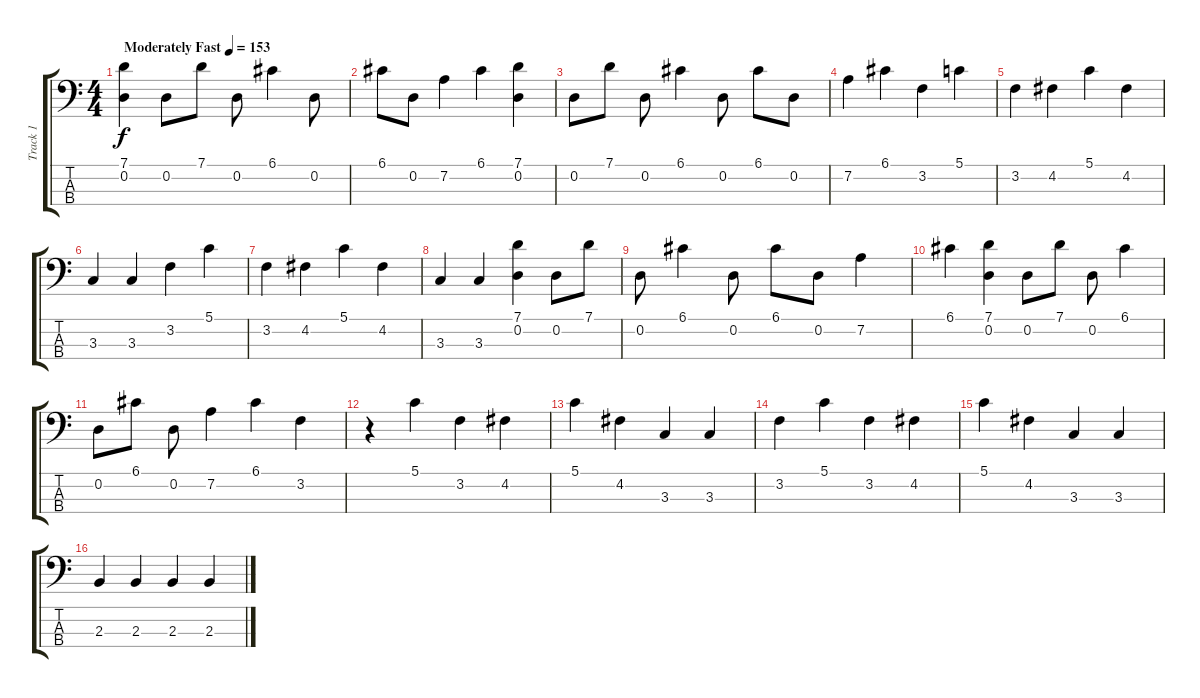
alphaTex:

\track ("Track 1" "Track 1") {instrument electricbassfinger}
\staff {score tabs}
\tuning (G2 D2 A1 E1) {hide}
\ts (4 4)
\tempo (153 "Moderately Fast")
\clef f4
\ks c
(7.1 0.2).4{dy f instrument electricbassfinger} 0.2.8 7.1.8 0.2.8 6.1.4 0.2.8 |
6.1.8 0.2.8 7.2.4 6.1.4 (7.1 0.2).4 |
0.2.8 7.1.8 0.2.8 6.1.4 0.2.8 6.1.8 0.2.8 |
7.2.4 6.1.4 3.2.4 5.1.4 |
3.2.4 4.2.4 5.1.4 4.2.4 |
3.3.4 3.3.4 3.2.4 5.1.4 |
3.2.4 4.2.4 5.1.4 4.2.4 |
3.3.4 3.3.4 (7.1 0.2).4 0.2.8 7.1.8 |
0.2.8 6.1.4 0.2.8 6.1.8 0.2.8 7.2.4 |
6.1.4 (7.1 0.2).4 0.2.8 7.1.8 0.2.8 6.1.4 |
0.2.8 6.1.8 0.2.8 7.2.4 6.1.4 3.2.4 |
r.4 5.1.4 3.2.4 4.2.4 |
5.1.4 4.2.4 3.3.4 3.3.4 |
3.2.4 5.1.4 3.2.4 4.2.4 |
5.1.4 4.2.4 3.3.4 3.3.4 |
2.3.4 2.3.4 2.3.4 2.3.4
